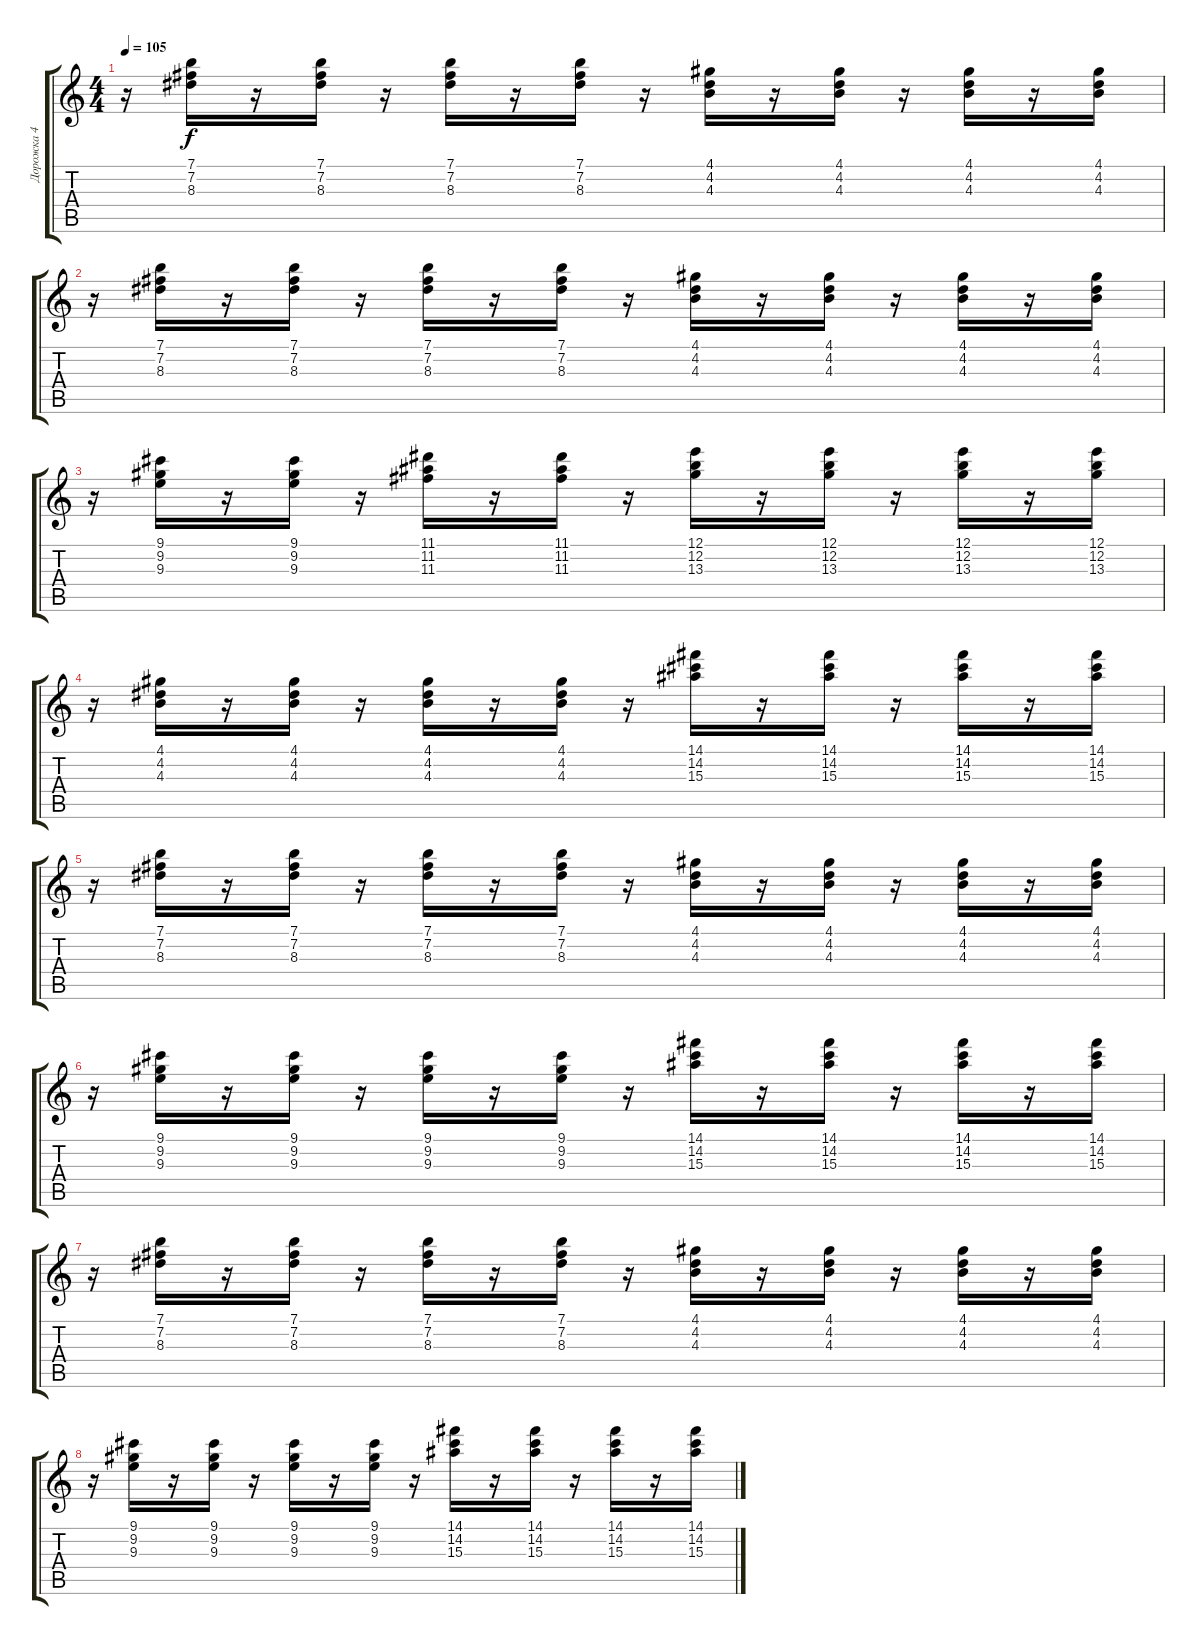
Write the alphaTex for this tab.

\track ("Дорожка 4" "Дорожка 4") {instrument electricguitarclean}
\staff {score tabs}
\tuning (E4 B3 G3 D3 A2 E2) {hide}
\ts (4 4)
\tempo 105
\clef g2
\ks c
r.16{dy f} (7.1 7.2 8.3).16 r.16 (7.1 7.2 8.3).16 r.16 (7.1 7.2 8.3).16 r.16 (7.1 7.2 8.3).16 r.16 (4.1 4.2 4.3).16 r.16 (4.1 4.2 4.3).16 r.16 (4.1 4.2 4.3).16 r.16 (4.1 4.2 4.3).16 |
r.16 (7.1 7.2 8.3).16 r.16 (7.1 7.2 8.3).16 r.16 (7.1 7.2 8.3).16 r.16 (7.1 7.2 8.3).16 r.16 (4.1 4.2 4.3).16 r.16 (4.1 4.2 4.3).16 r.16 (4.1 4.2 4.3).16 r.16 (4.1 4.2 4.3).16 |
r.16 (9.1 9.2 9.3).16 r.16 (9.1 9.2 9.3).16 r.16 (11.1 11.2 11.3).16 r.16 (11.1 11.2 11.3).16 r.16 (12.1 12.2 13.3).16 r.16 (12.1 12.2 13.3).16 r.16 (12.1 12.2 13.3).16 r.16 (12.1 12.2 13.3).16 |
r.16 (4.1 4.2 4.3).16 r.16 (4.1 4.2 4.3).16 r.16 (4.1 4.2 4.3).16 r.16 (4.1 4.2 4.3).16 r.16 (14.1 14.2 15.3).16 r.16 (14.1 14.2 15.3).16 r.16 (14.1 14.2 15.3).16 r.16 (14.1 14.2 15.3).16 |
r.16 (7.1 7.2 8.3).16 r.16 (7.1 7.2 8.3).16 r.16 (7.1 7.2 8.3).16 r.16 (7.1 7.2 8.3).16 r.16 (4.1 4.2 4.3).16 r.16 (4.1 4.2 4.3).16 r.16 (4.1 4.2 4.3).16 r.16 (4.1 4.2 4.3).16 |
r.16 (9.1 9.2 9.3).16 r.16 (9.1 9.2 9.3).16 r.16 (9.1 9.2 9.3).16 r.16 (9.1 9.2 9.3).16 r.16 (14.1 14.2 15.3).16 r.16 (14.1 14.2 15.3).16 r.16 (14.1 14.2 15.3).16 r.16 (14.1 14.2 15.3).16 |
r.16 (7.1 7.2 8.3).16 r.16 (7.1 7.2 8.3).16 r.16 (7.1 7.2 8.3).16 r.16 (7.1 7.2 8.3).16 r.16 (4.1 4.2 4.3).16 r.16 (4.1 4.2 4.3).16 r.16 (4.1 4.2 4.3).16 r.16 (4.1 4.2 4.3).16 |
r.16 (9.1 9.2 9.3).16 r.16 (9.1 9.2 9.3).16 r.16 (9.1 9.2 9.3).16 r.16 (9.1 9.2 9.3).16 r.16 (14.1 14.2 15.3).16 r.16 (14.1 14.2 15.3).16 r.16 (14.1 14.2 15.3).16 r.16 (14.1 14.2 15.3).16
